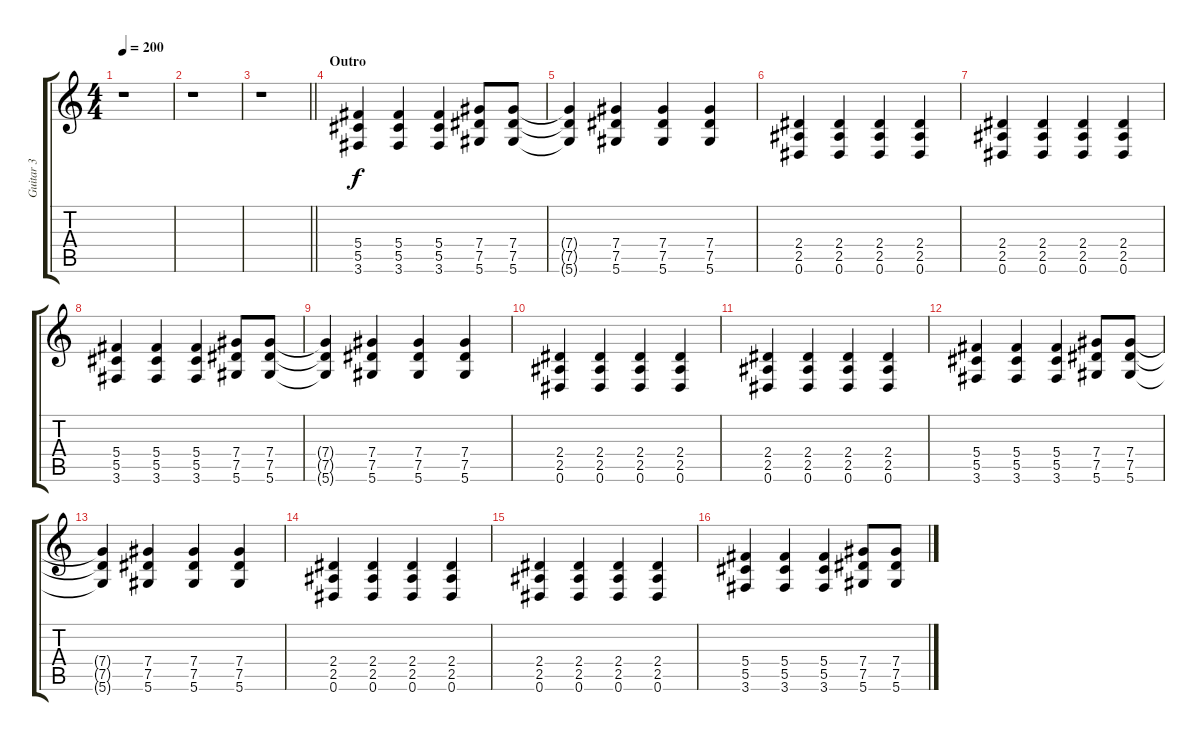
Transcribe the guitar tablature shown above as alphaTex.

\track ("Guitar 3" "Guitar 3") {instrument distortionguitar}
\staff {score tabs}
\tuning (Eb4 Bb3 Gb3 Db3 Ab2 Eb2) {hide}
\ts (4 4)
\tempo 200
\clef g2
\ks c
r.1{dy f} |
r.1 |
\barLineRight lightlight
r.1 |
\section ("" "Outro")
(5.4 5.5 3.6).4{volume 13 balance 8} (5.4 5.5 3.6).4 (5.4 5.5 3.6).4 (7.4 7.5 5.6).8 (7.4 7.5 5.6).8 |
(7.4{t} 7.5{t} 5.6{t}).4 (7.4 7.5 5.6).4 (7.4 7.5 5.6).4 (7.4 7.5 5.6).4 |
(2.4 2.5 0.6).4 (2.4 2.5 0.6).4 (2.4 2.5 0.6).4 (2.4 2.5 0.6).4 |
(2.4 2.5 0.6).4 (2.4 2.5 0.6).4 (2.4 2.5 0.6).4 (2.4 2.5 0.6).4 |
(5.4 5.5 3.6).4 (5.4 5.5 3.6).4 (5.4 5.5 3.6).4 (7.4 7.5 5.6).8 (7.4 7.5 5.6).8 |
(7.4{t} 7.5{t} 5.6{t}).4 (7.4 7.5 5.6).4 (7.4 7.5 5.6).4 (7.4 7.5 5.6).4 |
(2.4 2.5 0.6).4 (2.4 2.5 0.6).4 (2.4 2.5 0.6).4 (2.4 2.5 0.6).4 |
(2.4 2.5 0.6).4 (2.4 2.5 0.6).4 (2.4 2.5 0.6).4 (2.4 2.5 0.6).4 |
(5.4 5.5 3.6).4 (5.4 5.5 3.6).4 (5.4 5.5 3.6).4 (7.4 7.5 5.6).8 (7.4 7.5 5.6).8 |
(7.4{t} 7.5{t} 5.6{t}).4 (7.4 7.5 5.6).4 (7.4 7.5 5.6).4 (7.4 7.5 5.6).4 |
(2.4 2.5 0.6).4 (2.4 2.5 0.6).4 (2.4 2.5 0.6).4 (2.4 2.5 0.6).4 |
(2.4 2.5 0.6).4 (2.4 2.5 0.6).4 (2.4 2.5 0.6).4 (2.4 2.5 0.6).4 |
(5.4 5.5 3.6).4 (5.4 5.5 3.6).4 (5.4 5.5 3.6).4 (7.4 7.5 5.6).8 (7.4 7.5 5.6).8
